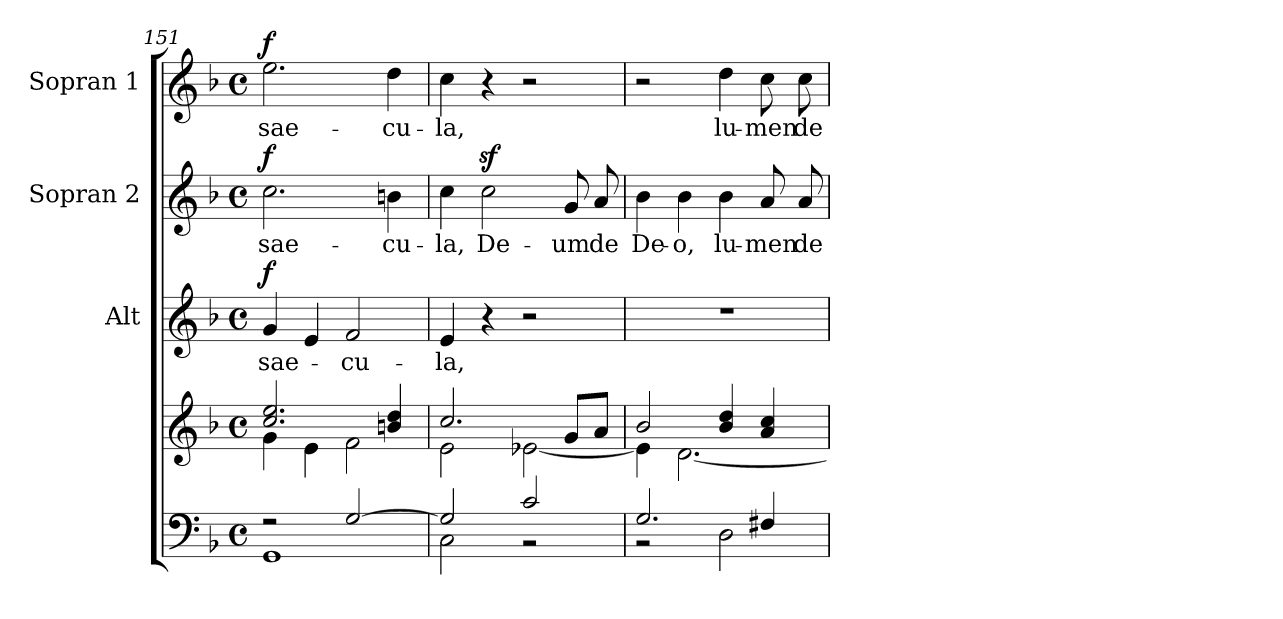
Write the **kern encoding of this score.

**kern	**kern	**kern	**text	**dynam	**kern	**text	**dynam	**kern	**text	**dynam
*part4	*part4	*part3	*part3	*part3	*part2	*part2	*part2	*part1	*part1	*part1
*staff5	*staff4	*staff3	*staff3	*staff3	*staff2	*staff2	*staff2	*staff1	*staff1	*staff1
*	*	*I"Alt	*	*	*I"Sopran 2	*	*	*I"Sopran 1	*	*
*	*	*I'A.	*	*	*I'S. 2	*	*	*I'S. 1	*	*
*clefF4	*clefG2	*clefG2	*	*	*clefG2	*	*	*clefG2	*	*
*k[b-]	*k[b-]	*k[b-]	*	*	*k[b-]	*	*	*k[b-]	*	*
*F:	*F:	*F:	*	*	*F:	*	*	*F:	*	*
*M4/4	*M4/4	*M4/4	*	*	*M4/4	*	*	*M4/4	*	*
*met(c)	*met(c)	*met(c)	*	*	*met(c)	*	*	*met(c)	*	*
=151	=151	=151	=151	=151	=151	=151	=151	=151	=151	=151
*^	*^	*	*	*	*	*	*	*	*	*
!	!	!	!	!	!LO:LY:b	!LO:DY:a	!	!LO:LY:b	!LO:DY:a	!	!LO:LY:b	!LO:DY:a
2rF	1GG	2.cc/ 2.ee/	4g\	4g/	sae-	f	2.cc\	sae-	f	2.ee\	sae-	f
.	.	.	4e\	4e/	.	.	.	.	.	.	.	.
!	!	!	!	!	!LO:LY:b	!	!	!	!	!	!	!
[>2G/	.	.	2f\	2f/	-cu-	.	.	.	.	.	.	.
!	!	!	!	!	!	!	!	!LO:LY:b	!	!	!LO:LY:b	!
.	.	4bn/ 4dd/	.	.	.	.	4bn\	-cu-	.	4dd\	-cu-	.
=152	=152	=152	=152	=152	=152	=152	=152	=152	=152	=152	=152	=152
!	!	!	!	!	!LO:LY:b	!	!	!LO:LY:b	!	!	!LO:LY:b	!
2G/]	2C\	2.cc/	2e\	4e/	-la,	.	4cc\	-la,	.	4cc\	-la,	.
!	!	!	!	!	!	!	!	!LO:LY:b	!	!	!	!
.	.	.	.	4r	.	.	2ccz>\	De-	.	4r	.	.
2c/	2rBB	.	[<2e-X\	2r	.	.	.	.	.	2r	.	.
!	!	!	!	!	!	!	!	!LO:LY:b	!	!	!	!
.	.	8g/L	.	.	.	.	8g/	-um	.	.	.	.
!	!	!	!	!	!	!	!	!LO:LY:b	!	!	!	!
.	.	8a/J	.	.	.	.	8a/	de	.	.	.	.
=153	=153	=153	=153	=153	=153	=153	=153	=153	=153	=153	=153	=153
!	!	!	!	!	!	!	!	!LO:LY:b	!	!	!	!
2.G/	2rBB	2b-/	4e-\]	1r	.	.	4b-\	De-	.	2r	.	.
!	!	!	!	!	!	!	!	!LO:LY:b	!	!	!	!
.	.	.	[<2.d\	.	.	.	4b-\	-o,	.	.	.	.
!	!	!	!	!	!	!	!	!LO:LY:b	!	!	!LO:LY:b	!
.	2D\	4b-/ 4dd/	.	.	.	.	4b-\	lu-	.	4dd\	lu-	.
!	!	!	!	!	!	!	!	!LO:LY:b	!	!	!LO:LY:b	!
4F#X/	.	4a/ 4cc/	.	.	.	.	8a/	-men	.	8cc\	-men	.
!	!	!	!	!	!	!	!	!LO:LY:b	!	!	!LO:LY:b	!
.	.	.	.	.	.	.	8a/	de	.	8cc\	de	.
*v	*v	*	*	*	*	*	*	*	*	*	*	*
*	*v	*v	*	*	*	*	*	*	*	*	*
=	=	=	=	=	=	=	=	=	=	=
*-	*-	*-	*-	*-	*-	*-	*-	*-	*-	*-
